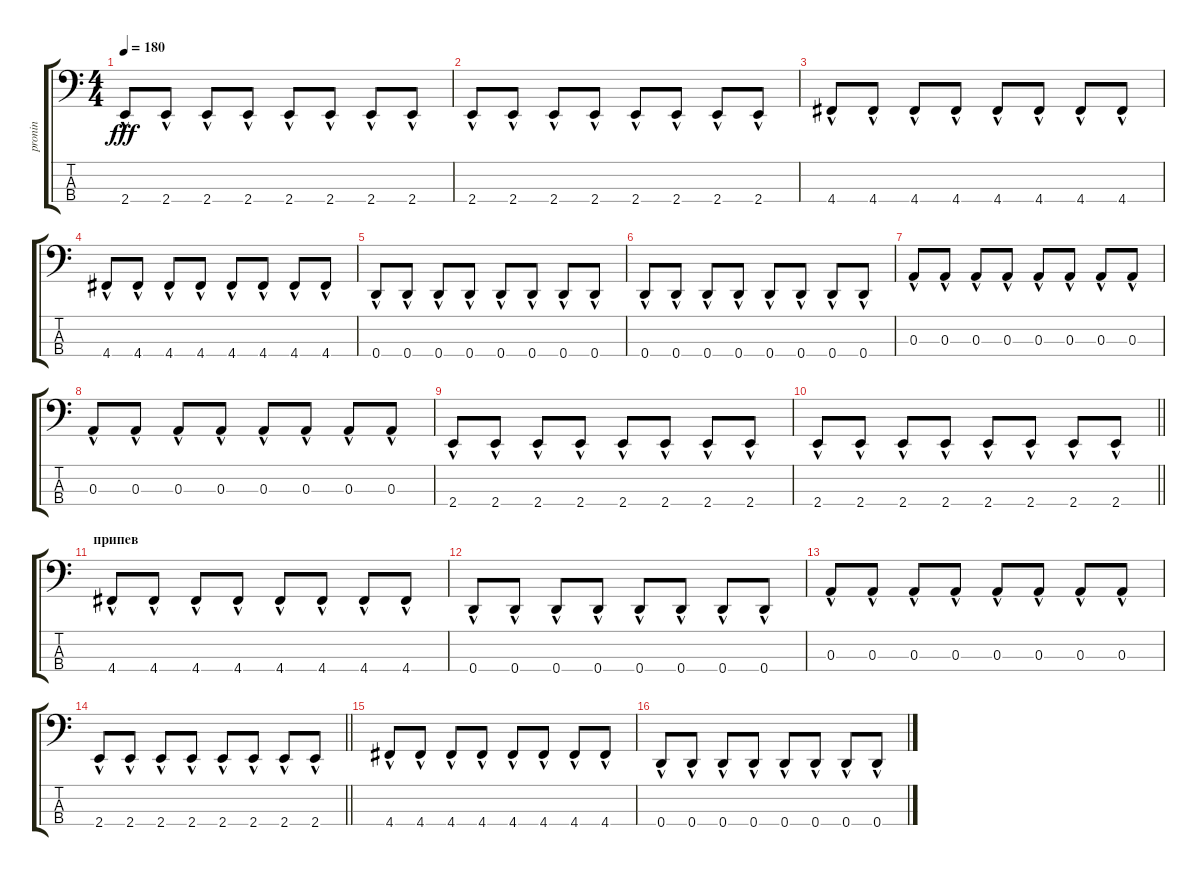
\track ("pronin" "pronin") {instrument electricbassfinger}
\staff {score tabs}
\tuning (G2 D2 A1 D1) {hide}
\ts (4 4)
\tempo 180
\clef f4
\ks c
2.4{hac}.8{dy fff} 2.4{hac}.8 2.4{hac}.8 2.4{hac}.8 2.4{hac}.8 2.4{hac}.8 2.4{hac}.8 2.4{hac}.8 |
2.4{hac}.8 2.4{hac}.8 2.4{hac}.8 2.4{hac}.8 2.4{hac}.8 2.4{hac}.8 2.4{hac}.8 2.4{hac}.8 |
4.4{hac}.8 4.4{hac}.8 4.4{hac}.8 4.4{hac}.8 4.4{hac}.8 4.4{hac}.8 4.4{hac}.8 4.4{hac}.8 |
4.4{hac}.8 4.4{hac}.8 4.4{hac}.8 4.4{hac}.8 4.4{hac}.8 4.4{hac}.8 4.4{hac}.8 4.4{hac}.8 |
0.4{hac}.8 0.4{hac}.8 0.4{hac}.8 0.4{hac}.8 0.4{hac}.8 0.4{hac}.8 0.4{hac}.8 0.4{hac}.8 |
0.4{hac}.8 0.4{hac}.8 0.4{hac}.8 0.4{hac}.8 0.4{hac}.8 0.4{hac}.8 0.4{hac}.8 0.4{hac}.8 |
0.3{hac}.8 0.3{hac}.8 0.3{hac}.8 0.3{hac}.8 0.3{hac}.8 0.3{hac}.8 0.3{hac}.8 0.3{hac}.8 |
0.3{hac}.8 0.3{hac}.8 0.3{hac}.8 0.3{hac}.8 0.3{hac}.8 0.3{hac}.8 0.3{hac}.8 0.3{hac}.8 |
2.4{hac}.8 2.4{hac}.8 2.4{hac}.8 2.4{hac}.8 2.4{hac}.8 2.4{hac}.8 2.4{hac}.8 2.4{hac}.8 |
\barLineRight lightlight
2.4{hac}.8 2.4{hac}.8 2.4{hac}.8 2.4{hac}.8 2.4{hac}.8 2.4{hac}.8 2.4{hac}.8 2.4{hac}.8 |
\section ("" "припев")
4.4{hac}.8 4.4{hac}.8 4.4{hac}.8 4.4{hac}.8 4.4{hac}.8 4.4{hac}.8 4.4{hac}.8 4.4{hac}.8 |
0.4{hac}.8 0.4{hac}.8 0.4{hac}.8 0.4{hac}.8 0.4{hac}.8 0.4{hac}.8 0.4{hac}.8 0.4{hac}.8 |
0.3{hac}.8 0.3{hac}.8 0.3{hac}.8 0.3{hac}.8 0.3{hac}.8 0.3{hac}.8 0.3{hac}.8 0.3{hac}.8 |
\barLineRight lightlight
2.4{hac}.8 2.4{hac}.8 2.4{hac}.8 2.4{hac}.8 2.4{hac}.8 2.4{hac}.8 2.4{hac}.8 2.4{hac}.8 |
4.4{hac}.8 4.4{hac}.8 4.4{hac}.8 4.4{hac}.8 4.4{hac}.8 4.4{hac}.8 4.4{hac}.8 4.4{hac}.8 |
0.4{hac}.8 0.4{hac}.8 0.4{hac}.8 0.4{hac}.8 0.4{hac}.8 0.4{hac}.8 0.4{hac}.8 0.4{hac}.8
